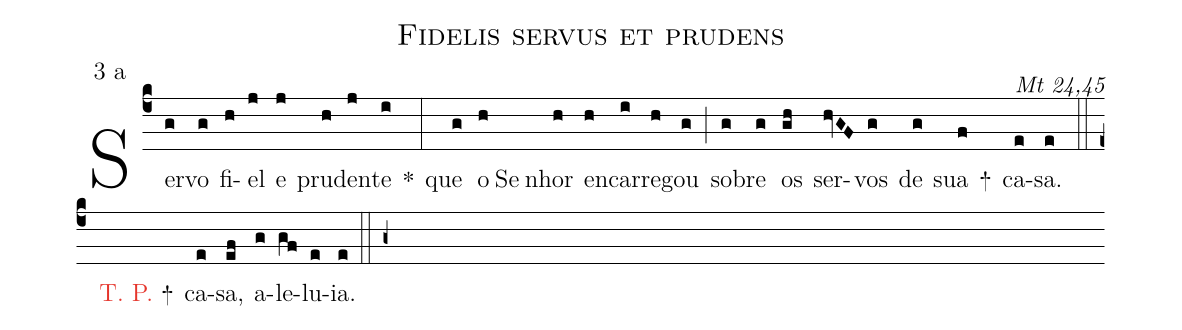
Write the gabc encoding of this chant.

name: Fidelis servus et prudens;
mode: 3;
mode-differentia: a;
commentary: Mt 24,45;
%%
(c4)

Ser(g)vo(g) fi(h)el(j) e(j) pru(h)den(j)te(i) *(:) que(g) o(h) Se()nhor(h) en(h)car(i)re(h)gou(g) (;) so(g)bre(g) os(gh) ser(hvGF)vos(g) de(g) sua(f) +() ca(e)sa.(e)

(::)

<c>T. P.</c> +() ca(e)sa,(ef) a(g)le(gf)lu(e)ia.(e)

(::)

(g+)
